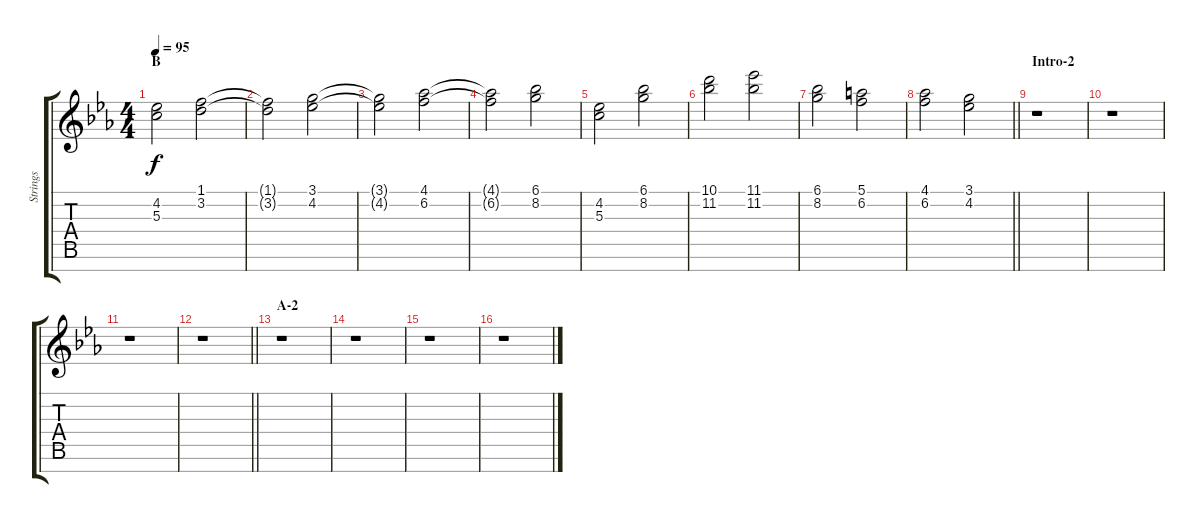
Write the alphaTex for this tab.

\track ("Strings" "Strings") {instrument stringensemble1}
\staff {score tabs}
\tuning (E5 B4 G4 D4 A3 E3 B2) {hide}
\ts (4 4)
\section ("" "B")
\tempo 95
\clef g2
\ks cminor
(4.2 5.3).2{dy f} (1.1 3.2).2 |
(1.1{t} 3.2{t}).2 (3.1 4.2).2 |
(3.1{t} 4.2{t}).2 (4.1 6.2).2 |
(4.1{t} 6.2{t}).2 (6.1 8.2).2 |
(4.2 5.3).2 (6.1 8.2).2 |
(10.1 11.2).2 (11.1 11.2).2 |
(6.1 8.2).2 (5.1 6.2).2 |
\barLineRight lightlight
(4.1 6.2).2 (3.1 4.2).2 |
\section ("" "Intro-2")
r.1 |
r.1 |
r.1 |
\barLineRight lightlight
r.1 |
\section ("" "A-2")
r.1 |
r.1 |
r.1 |
r.1
